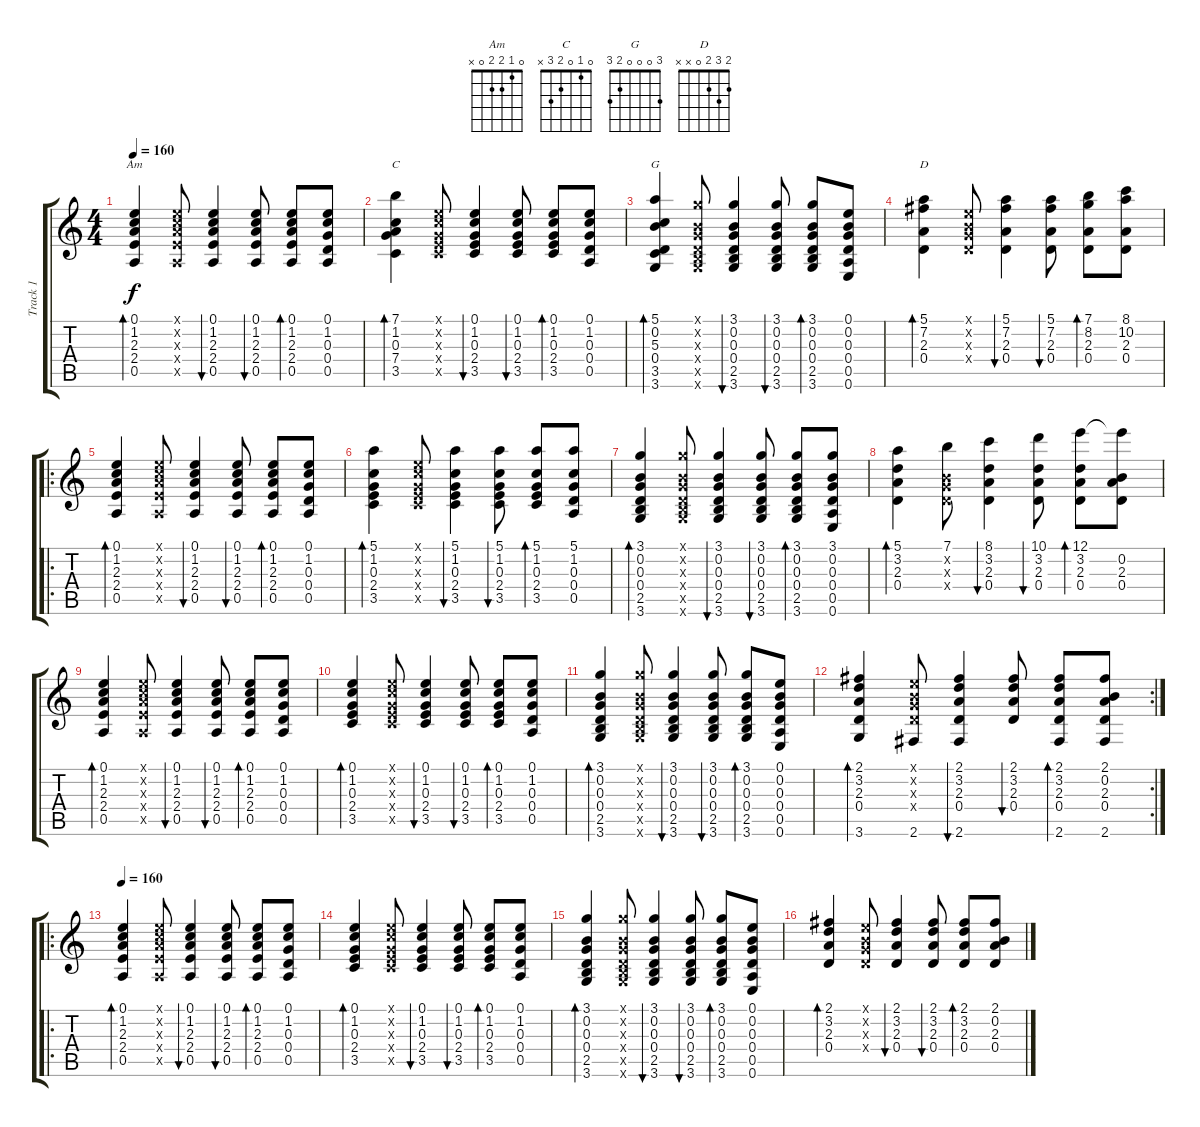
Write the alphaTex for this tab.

\track ("Track 1" "Track 1") {instrument distortionguitar}
\staff {score tabs}
\tuning (E4 B3 G3 D3 A2 E2) {hide}
\chord ("Am" 0 1 2 2 0 x)
\chord ("C" 0 1 0 2 3 x)
\chord ("G" 3 0 0 0 2 3)
\chord ("D" 2 3 2 0 x x)
\ts (4 4)
\tempo 160
\clef g2
\ks c
(0.1 1.2 2.3 2.4 0.5).4{bd 30 ch "Am" dy f instrument distortionguitar} (0.1{x} 1.2{x} 2.3{x} 2.4{x} 0.5{x}).8 (0.1 1.2 2.3 2.4 0.5).4{bu 30} (0.1 1.2 2.3 2.4 0.5).8{bu 30} (0.1 1.2 2.3 2.4 0.5).8{bd 30} (0.1 1.2 0.3 0.4 0.5).8 |
(7.1 1.2 0.3 7.4 3.5).4{bd 30 ch "C"} (0.1{x} 1.2{x} 0.3{x} 2.4{x} 3.5{x}).8 (0.1 1.2 0.3 2.4 3.5).4{bu 30} (0.1 1.2 0.3 2.4 3.5).8{bu 30} (0.1 1.2 0.3 2.4 3.5).8{bd 30} (0.1 1.2 0.3 0.4 0.5).8 |
(5.1 0.2 5.3 0.4 3.5 3.6).4{bd 30 ch "G"} (3.1{x} 0.2{x} 0.3{x} 0.4{x} 2.5{x} 3.6{x}).8 (3.1 0.2 0.3 0.4 2.5 3.6).4{bu 30} (3.1 0.2 0.3 0.4 2.5 3.6).8{bu 30} (3.1 0.2 0.3 0.4 2.5 3.6).8{bd 30} (0.1 0.2 0.3 0.4 0.5 0.6).8 |
(5.1 7.2 2.3 0.4).4{bd 30 ch "D"} (0.1{x} 0.2{x} 0.3{x} 0.4{x}).8 (5.1 7.2 2.3 0.4).4{bu 30} (5.1 7.2 2.3 0.4).8{bu 30} (7.1 8.2 2.3 0.4).8{bd 30} (8.1 10.2 2.3 0.4).8 |
\ro
(0.1 1.2 2.3 2.4 0.5).4{bd 30} (0.1{x} 1.2{x} 2.3{x} 2.4{x} 0.5{x}).8 (0.1 1.2 2.3 2.4 0.5).4{bu 30} (0.1 1.2 2.3 2.4 0.5).8{bu 30} (0.1 1.2 2.3 2.4 0.5).8{bd 30} (0.1 1.2 0.3 0.4 0.5).8 |
(5.1 1.2 0.3 2.4 3.5).4{bd 30} (0.1{x} 1.2{x} 0.3{x} 2.4{x} 3.5{x}).8 (5.1 1.2 0.3 2.4 3.5).4{bu 30} (5.1 1.2 0.3 2.4 3.5).8{bu 30} (5.1 1.2 0.3 2.4 3.5).8{bd 30} (5.1 1.2 0.3 0.4 0.5).8 |
(3.1 0.2 0.3 0.4 2.5 3.6).4{bd 30} (3.1{x} 0.2{x} 0.3{x} 0.4{x} 2.5{x} 3.6{x}).8 (3.1 0.2 0.3 0.4 2.5 3.6).4{bu 30} (3.1 0.2 0.3 0.4 2.5 3.6).8{bu 30} (3.1 0.2 0.3 0.4 2.5 3.6).8{bd 30} (3.1 0.2 0.3 0.4 0.5 0.6).8 |
(5.1 3.2 2.3 0.4).4{bd 30} (7.1 0.2{x} 0.3{x} 0.4{x}).8 (8.1 3.2 2.3 0.4).4{bu 30} (10.1 3.2 2.3 0.4).8{bu 30} (12.1 3.2 2.3 0.4).8{bd 30} (12.1{t} 0.2 2.3 0.4).8 |
(0.1 1.2 2.3 2.4 0.5).4{bd 30} (0.1{x} 1.2{x} 2.3{x} 2.4{x} 0.5{x}).8 (0.1 1.2 2.3 2.4 0.5).4{bu 30} (0.1 1.2 2.3 2.4 0.5).8{bu 30} (0.1 1.2 2.3 2.4 0.5).8{bd 30} (0.1 1.2 0.3 0.4 0.5).8 |
(0.1 1.2 0.3 2.4 3.5).4{bd 30} (0.1{x} 1.2{x} 0.3{x} 2.4{x} 3.5{x}).8 (0.1 1.2 0.3 2.4 3.5).4{bu 30} (0.1 1.2 0.3 2.4 3.5).8{bu 30} (0.1 1.2 0.3 2.4 3.5).8{bd 30} (0.1 1.2 0.3 0.4 0.5).8 |
(3.1 0.2 0.3 0.4 2.5 3.6).4{bd 30} (3.1{x} 0.2{x} 0.3{x} 0.4{x} 2.5{x} 3.6{x}).8 (3.1 0.2 0.3 0.4 2.5 3.6).4{bu 30} (3.1 0.2 0.3 0.4 2.5 3.6).8{bu 30} (3.1 0.2 0.3 0.4 2.5 3.6).8{bd 30} (0.1 0.2 0.3 0.4 0.5 0.6).8 |
\rc 2
(2.1 3.2 2.3 0.4 3.6).4{bd 30} (0.1{x} 0.2{x} 0.3{x} 0.4{x} 2.6).8 (2.1 3.2 2.3 0.4 2.6).4{bu 30} (2.1 3.2 2.3 0.4).8{bu 30} (2.1 3.2 2.3 0.4 2.6).8{bd 30} (2.1 0.2 2.3 0.4 2.6).8 |
\ro
\tempo 160
(0.1 1.2 2.3 2.4 0.5).4{bd 30} (0.1{x} 1.2{x} 2.3{x} 2.4{x} 0.5{x}).8 (0.1 1.2 2.3 2.4 0.5).4{bu 30} (0.1 1.2 2.3 2.4 0.5).8{bu 30} (0.1 1.2 2.3 2.4 0.5).8{bd 30} (0.1 1.2 0.3 0.4 0.5).8 |
(0.1 1.2 0.3 2.4 3.5).4{bd 30} (0.1{x} 1.2{x} 0.3{x} 2.4{x} 3.5{x}).8 (0.1 1.2 0.3 2.4 3.5).4{bu 30} (0.1 1.2 0.3 2.4 3.5).8{bu 30} (0.1 1.2 0.3 2.4 3.5).8{bd 30} (0.1 1.2 0.3 0.4 0.5).8 |
(3.1 0.2 0.3 0.4 2.5 3.6).4{bd 30} (3.1{x} 0.2{x} 0.3{x} 0.4{x} 2.5{x} 3.6{x}).8 (3.1 0.2 0.3 0.4 2.5 3.6).4{bu 30} (3.1 0.2 0.3 0.4 2.5 3.6).8{bu 30} (3.1 0.2 0.3 0.4 2.5 3.6).8{bd 30} (0.1 0.2 0.3 0.4 0.5 0.6).8 |
(2.1 3.2 2.3 0.4).4{bd 30} (0.1{x} 0.2{x} 0.3{x} 0.4{x}).8 (2.1 3.2 2.3 0.4).4{bu 30} (2.1 3.2 2.3 0.4).8{bu 30} (2.1 3.2 2.3 0.4).8{bd 30} (2.1 0.2 2.3 0.4).8
